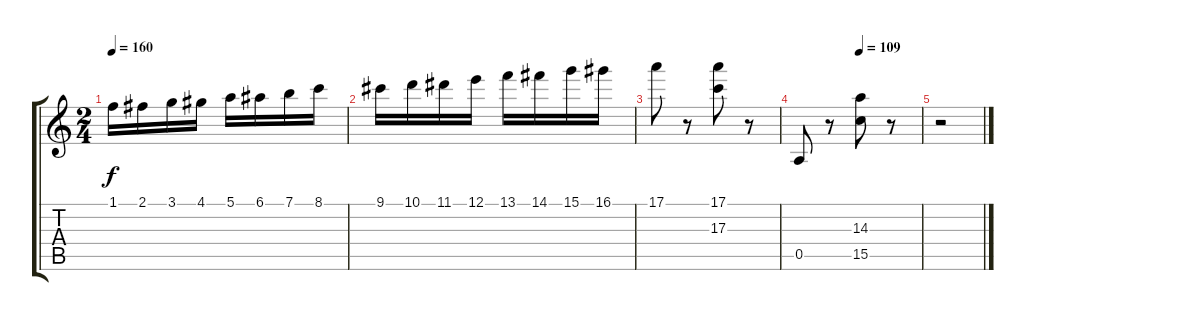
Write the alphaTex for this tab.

\track "" {instrument distortionguitar}
\staff {score tabs}
\tuning (E4 B3 G3 D3 A2 E2) {hide}
\ts (2 4)
\tempo 160
\clef g2
\ks c
1.1.16{dy f} 2.1.16 3.1.16 4.1.16 5.1.16 6.1.16 7.1.16 8.1.16 |
9.1.16 10.1.16 11.1.16 12.1.16 13.1.16 14.1.16 15.1.16 16.1.16 |
17.1.8 r.8 (17.1 17.3).8 r.8 |
\tempo (109 0.5)
0.5.8 r.8 (14.3 15.5).8 r.8 |
r.2
